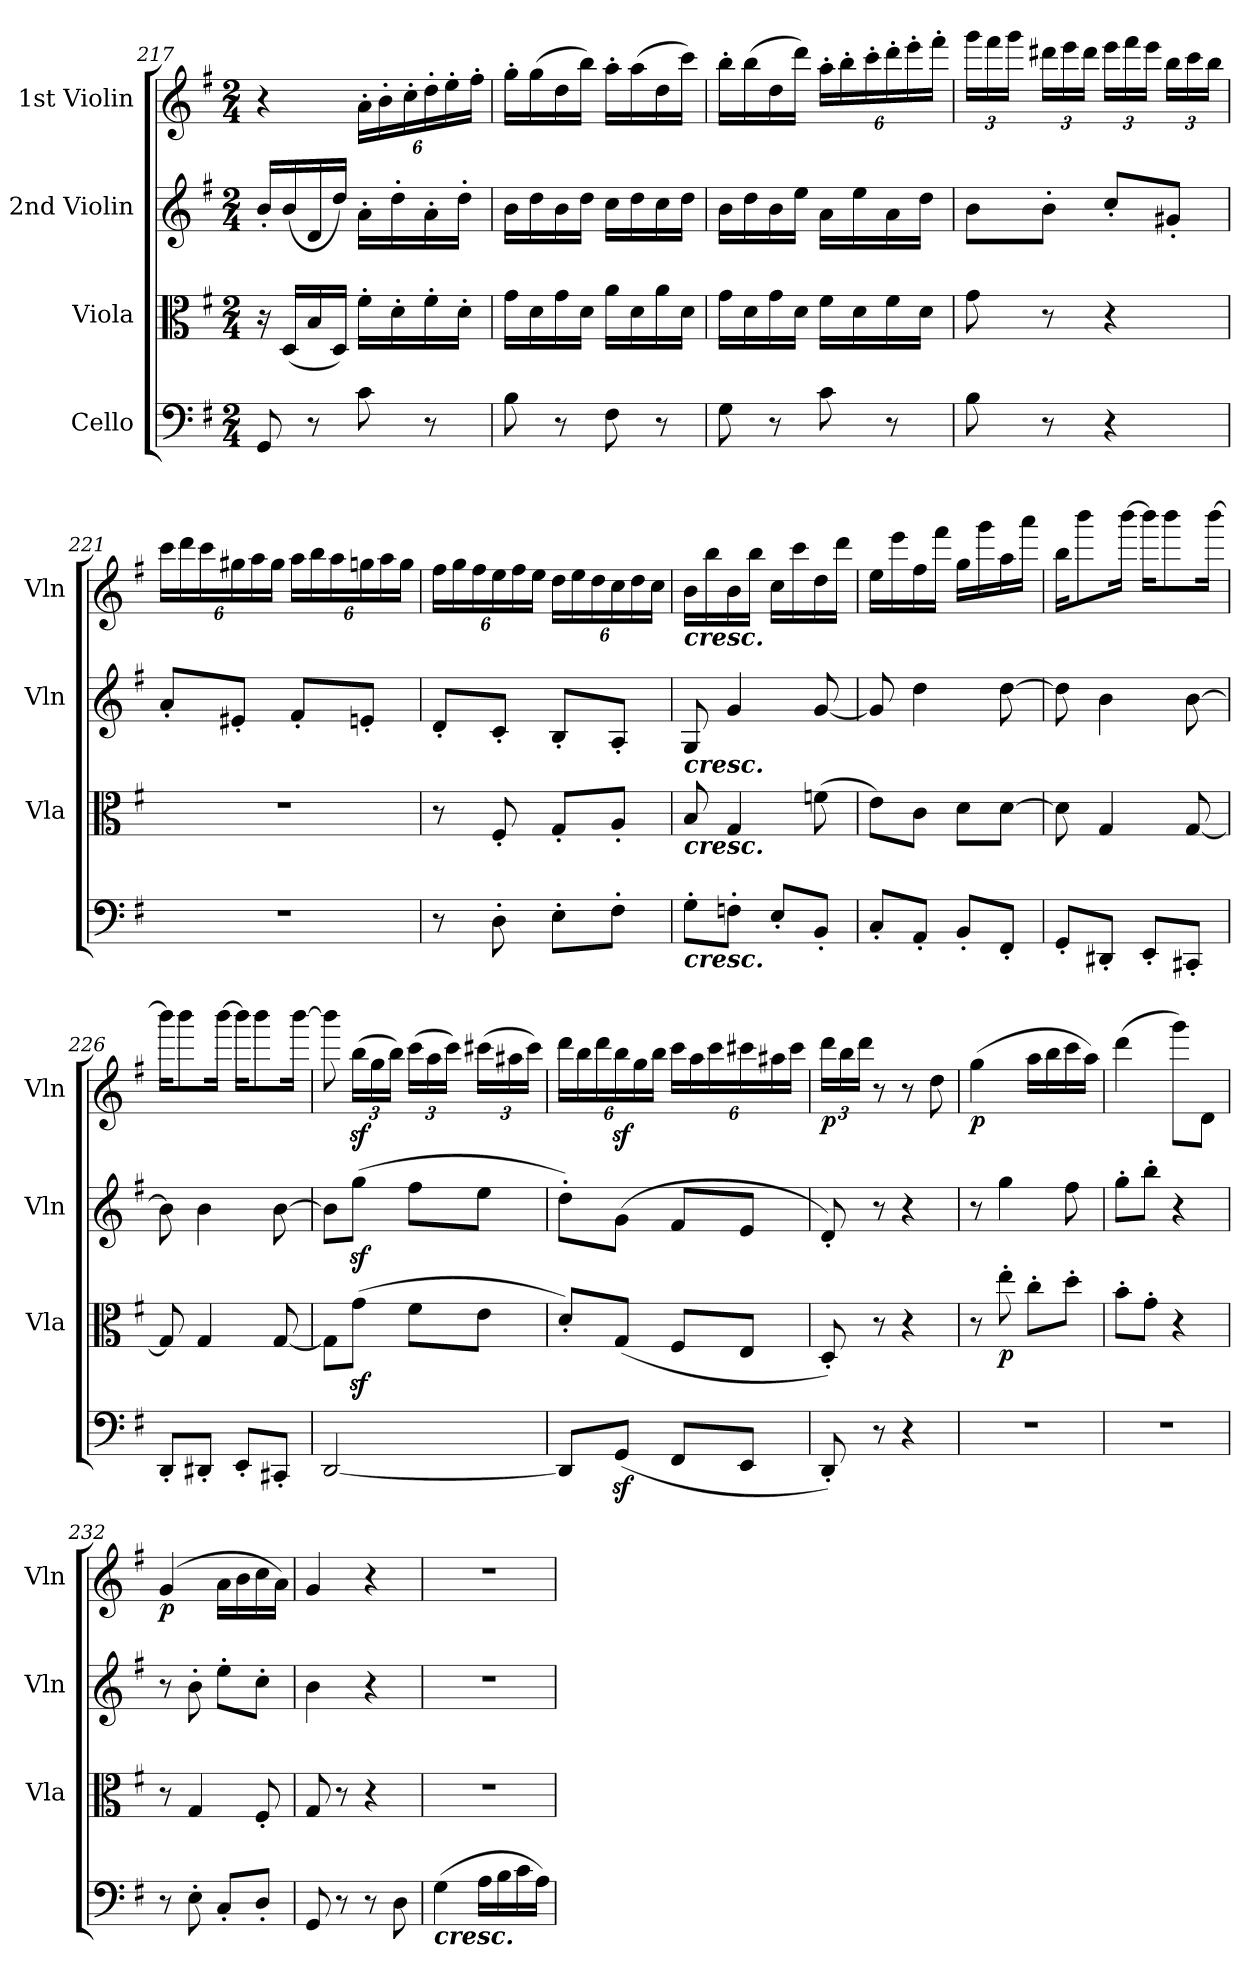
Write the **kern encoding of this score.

**kern	**kern	**dynam	**kern	**kern	**dynam
*part4	*part3	*part3	*part2	*part1	*part1
*staff4	*staff3	*staff3	*staff2	*staff1	*staff1
*I"Cello	*I"Viola	*	*I"2nd Violin	*I"1st Violin	*
*	*I'Vla	*	*I'Vln	*I'Vln	*
*clefF4	*clefC3	*	*clefG2	*clefG2	*
*k[f#]	*k[f#]	*	*k[f#]	*k[f#]	*
*G:	*G:	*	*G:	*G:	*
*M2/4	*M2/4	*	*M2/4	*M2/4	*
=217	=217	=217	=217	=217	=217
8GG	16r	.	16b'LL	4r	.
.	(16DLL	.	(16b	.	.
8r	16B	.	16d	.	.
.	16DJJ)	.	16ddJJ)	.	.
8c	16f#'LL	.	16a'LL	24a'LL	.
.	.	.	.	24b'	.
.	16d'	.	16dd'	.	.
.	.	.	.	24cc'	.
8r	16f#'	.	16a'	24dd'	.
.	.	.	.	24ee'	.
.	16d'JJ	.	16dd'JJ	.	.
.	.	.	.	24ff#'JJ	.
=218	=218	=218	=218	=218	=218
8B	16gLL	.	16bLL	16gg'LL	.
.	16d	.	16dd	(16gg	.
8r	16g	.	16b	16dd	.
.	16dJJ	.	16ddJJ	16bbJJ)	.
8F#	16aLL	.	16ccLL	16aa'LL	.
.	16d	.	16dd	(16aa	.
8r	16a	.	16cc	16dd	.
.	16dJJ	.	16ddJJ	16cccJJ)	.
=219	=219	=219	=219	=219	=219
8G	16gLL	.	16bLL	16bb'LL	.
.	16d	.	16dd	(16bb	.
8r	16g	.	16b	16dd	.
.	16dJJ	.	16eeJJ	16dddJJ)	.
8c	16f#LL	.	16aLL	24aa'LL	.
.	.	.	.	24bb'	.
.	16d	.	16ee	.	.
.	.	.	.	24ccc'	.
8r	16f#	.	16a	24ddd'	.
.	.	.	.	24eee'	.
.	16dJJ	.	16ddJJ	.	.
.	.	.	.	24fff#'JJ	.
=220	=220	=220	=220	=220	=220
8B	8g	.	8bL	24gggLL	.
.	.	.	.	24fff#	.
.	.	.	.	24gggJJ	.
8r	8r	.	8b'J	24ddd#XLL	.
.	.	.	.	24eee	.
.	.	.	.	24ddd#JJ	.
4r	4r	.	8cc'L	24eeeLL	.
.	.	.	.	24fff#	.
.	.	.	.	24eeeJJ	.
.	.	.	8g#X'J	24bbLL	.
.	.	.	.	24ccc	.
.	.	.	.	24bbJJ	.
=221	=221	=221	=221	=221	=221
2r	2r	.	8a'L	24cccLL	.
.	.	.	.	24ddd	.
.	.	.	.	24ccc	.
.	.	.	8e#X'J	24gg#X	.
.	.	.	.	24aa	.
.	.	.	.	24gg#JJ	.
.	.	.	8f#'L	24aaLL	.
.	.	.	.	24bb	.
.	.	.	.	24aa	.
.	.	.	8en'J	24ggn	.
.	.	.	.	24aa	.
.	.	.	.	24ggJJ	.
=222	=222	=222	=222	=222	=222
8r	8r	.	8d'L	24ff#LL	.
.	.	.	.	24gg	.
.	.	.	.	24ff#	.
8D'	8F#'	.	8c'J	24ee	.
.	.	.	.	24ff#	.
.	.	.	.	24eeJJ	.
8E'L	8G'L	.	8B'L	24ddLL	.
.	.	.	.	24ee	.
.	.	.	.	24dd	.
8F#'J	8A'J	.	8A'J	24cc	.
.	.	.	.	24dd	.
.	.	.	.	24ccJJ	.
=223	=223	=223	=223	=223	=223
!	!	!	!	!LO:TX:b:Bi:t=cresc.	!
!	!	!	!LO:TX:b:Bi:t=cresc.	!	!
!	!LO:TX:b:Bi:t=cresc.	!	!	!	!
!LO:TX:b:Bi:t=cresc.	!	!	!	!	!
8G'L	8B	.	8G	16bLL	.
.	.	.	.	16bb	.
8Fn'J	4G	.	4g	16b	.
.	.	.	.	16bbJJ	.
8E'L	.	.	.	16ccLL	.
.	.	.	.	16ccc	.
8BB'J	(8fn	.	[8g	16dd	.
.	.	.	.	16dddJJ	.
=224	=224	=224	=224	=224	=224
8C'L	8eL)	.	8g]	16eeLL	.
.	.	.	.	16eee	.
8AA'J	8cJ	.	4dd	16ff#	.
.	.	.	.	16fff#JJ	.
8BB'L	8dL	.	.	16ggLL	.
.	.	.	.	16ggg	.
8FF#'J	[8dJ	.	[8dd	16aa	.
.	.	.	.	16aaaJJ	.
=225	=225	=225	=225	=225	=225
8GG'L	8d]	.	8dd]	16bbKL	.
.	.	.	.	8bbb	.
8DD#X'J	4G	.	4b	.	.
.	.	.	.	[16bbbJk	.
8EE'L	.	.	.	16bbbKL]	.
.	.	.	.	8bbb	.
8CC#X'J	[8G	.	[8b	.	.
.	.	.	.	[16bbbJk	.
=226	=226	=226	=226	=226	=226
8DD'L	8G]	.	8b]	16bbbKL]	.
.	.	.	.	8bbb	.
8DD#X'J	4G	.	4b	.	.
.	.	.	.	[16bbbJk	.
8EE'L	.	.	.	16bbbKL]	.
.	.	.	.	8bbb	.
8CC#X'J	[8G	.	[8b	.	.
.	.	.	.	[16bbbJk	.
=227	=227	=227	=227	=227	=227
[2DD	8GL]	.	8bL]	8bbb]	.
.	(8gzJ	.	(8ggzJ	(24bbzLL	.
.	.	.	.	24gg	.
.	.	.	.	24bbJJ)	.
.	8f#L	.	8ff#L	(24cccLL	.
.	.	.	.	24aa	.
.	.	.	.	24cccJJ)	.
.	8eJ	.	8eeJ	(24ccc#XLL	.
.	.	.	.	24aa#X	.
.	.	.	.	24ccc#JJ)	.
=228	=228	=228	=228	=228	=228
8DDL]	8d'L)	.	8dd'L)	24dddLL	.
.	.	.	.	24bb	.
.	.	.	.	24ddd	.
(8GGzJ	(8GJ	.	(8gJ	24bbz	.
.	.	.	.	24gg	.
.	.	.	.	24bbJJ	.
8FF#L	8F#L	.	8f#L	24cccLL	.
.	.	.	.	24aa	.
.	.	.	.	24ccc	.
8EEJ	8EJ	.	8eJ	24ccc#X	.
.	.	.	.	24aa#X	.
.	.	.	.	24ccc#JJ	.
=229	=229	=229	=229	=229	=229
8DD')	8D')	.	8d')	24dddLL	p
.	.	.	.	24bb	.
.	.	.	.	24dddJJ	.
8r	8r	.	8r	8r	.
4r	4r	.	4r	8r	.
.	.	.	.	8dd	.
=230	=230	=230	=230	=230	=230
2r	8r	.	8r	(4gg	p
.	8ee'	p	4gg	.	.
.	8cc'L	.	.	16aaLL	.
.	.	.	.	16bb	.
.	8dd'J	.	8ff#	16ccc	.
.	.	.	.	16aaJJ)	.
=231	=231	=231	=231	=231	=231
2r	8b'L	.	8gg'L	(4ddd	.
.	8g'J	.	8bb'J	.	.
.	4r	.	4r	8gggL)	.
.	.	.	.	8dJ	.
=232	=232	=232	=232	=232	=232
8r	8r	.	8r	(4g	p
8E'	4G	.	8b'	.	.
8C'L	.	.	8ee'L	16aLL	.
.	.	.	.	16b	.
8D'J	8F#'	.	8cc'J	16cc	.
.	.	.	.	16aJJ)	.
=233	=233	=233	=233	=233	=233
8GG	8G	.	4b	4g	.
8r	8r	.	.	.	.
8r	4r	.	4r	4r	.
8D	.	.	.	.	.
=234	=234	=234	=234	=234	=234
!LO:TX:b:Bi:t=cresc.	!	!	!	!	!
(4G	2r	.	2r	2r	.
16ALL	.	.	.	.	.
16B	.	.	.	.	.
16c	.	.	.	.	.
16AJJ)	.	.	.	.	.
=	=	=	=	=	=
*-	*-	*-	*-	*-	*-
